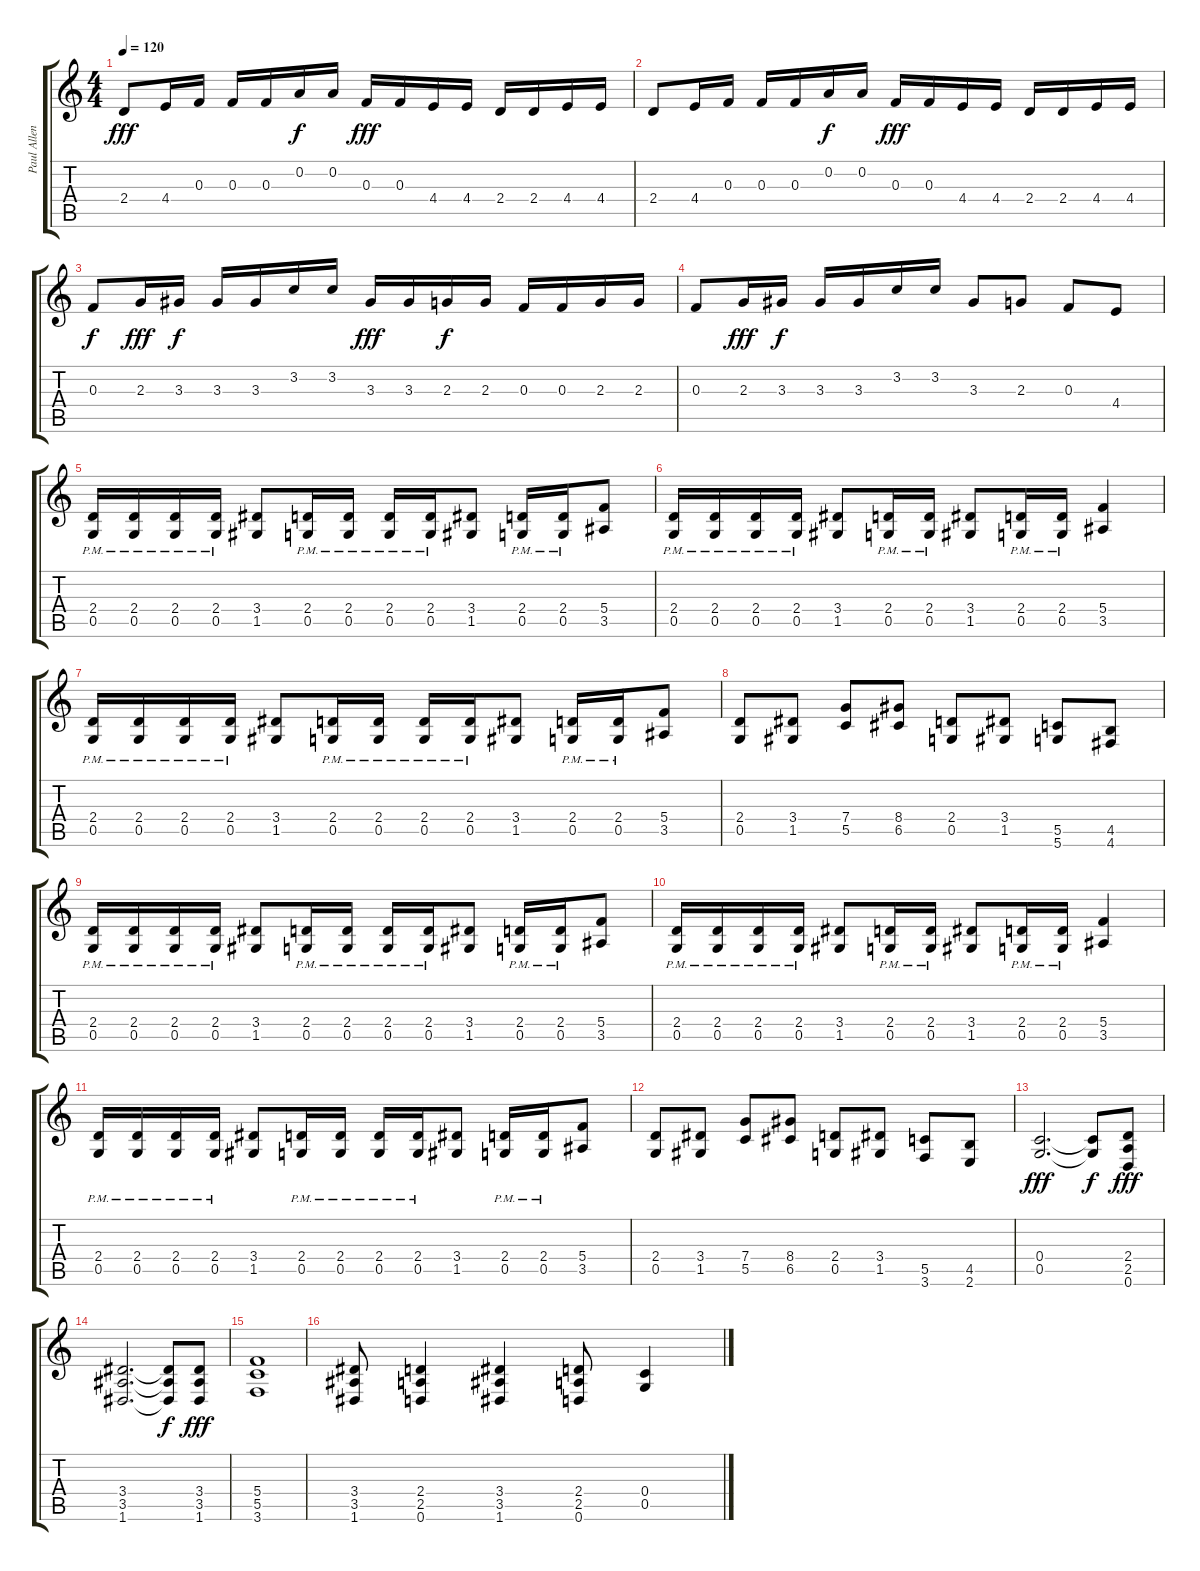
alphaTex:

\track ("Paul Allender" "Paul Allen") {instrument distortionguitar}
\staff {score tabs}
\tuning (D4 A3 F3 C3 G2 D2) {hide}
\ts (4 4)
\tempo 120
\clef g2
\ks c
2.4.8{dy fff} 4.4.16 0.3.16 0.3.16 0.3.16 0.2.16{dy f} 0.2.16 0.3.16{dy fff} 0.3.16 4.4.16 4.4.16 2.4.16 2.4.16 4.4.16 4.4.16 |
2.4.8 4.4.16 0.3.16 0.3.16 0.3.16 0.2.16{dy f} 0.2.16 0.3.16{dy fff} 0.3.16 4.4.16 4.4.16 2.4.16 2.4.16 4.4.16 4.4.16 |
0.3.8{dy f} 2.3.16{dy fff} 3.3.16{dy f} 3.3.16 3.3.16 3.2.16 3.2.16 3.3.16{dy fff} 3.3.16 2.3.16{dy f} 2.3.16 0.3.16 0.3.16 2.3.16 2.3.16 |
0.3.8 2.3.16{dy fff} 3.3.16{dy f} 3.3.16 3.3.16 3.2.16 3.2.16 3.3.8 2.3.8 0.3.8 4.4.8 |
(2.4{pm} 0.5{pm}).16 (2.4{pm} 0.5{pm}).16 (2.4{pm} 0.5{pm}).16 (2.4{pm} 0.5{pm}).16 (3.4 1.5).8 (2.4{pm} 0.5{pm}).16 (2.4{pm} 0.5{pm}).16 (2.4{pm} 0.5{pm}).16 (2.4{pm} 0.5{pm}).16 (3.4 1.5).8 (2.4{pm} 0.5{pm}).16 (2.4{pm} 0.5{pm}).16 (5.4 3.5).8 |
(2.4{pm} 0.5{pm}).16 (2.4{pm} 0.5{pm}).16 (2.4{pm} 0.5{pm}).16 (2.4{pm} 0.5{pm}).16 (3.4 1.5).8 (2.4{pm} 0.5{pm}).16 (2.4{pm} 0.5{pm}).16 (3.4 1.5).8 (2.4{pm} 0.5{pm}).16 (2.4{pm} 0.5{pm}).16 (5.4 3.5).4 |
(2.4{pm} 0.5{pm}).16 (2.4{pm} 0.5{pm}).16 (2.4{pm} 0.5{pm}).16 (2.4{pm} 0.5{pm}).16 (3.4 1.5).8 (2.4{pm} 0.5{pm}).16 (2.4{pm} 0.5{pm}).16 (2.4{pm} 0.5{pm}).16 (2.4{pm} 0.5{pm}).16 (3.4 1.5).8 (2.4{pm} 0.5{pm}).16 (2.4{pm} 0.5{pm}).16 (5.4 3.5).8 |
(2.4 0.5).8 (3.4 1.5).8 (7.4 5.5).8 (8.4 6.5).8 (2.4 0.5).8 (3.4 1.5).8 (5.5 5.6).8 (4.5 4.6).8 |
(2.4{pm} 0.5{pm}).16 (2.4{pm} 0.5{pm}).16 (2.4{pm} 0.5{pm}).16 (2.4{pm} 0.5{pm}).16 (3.4 1.5).8 (2.4{pm} 0.5{pm}).16 (2.4{pm} 0.5{pm}).16 (2.4{pm} 0.5{pm}).16 (2.4{pm} 0.5{pm}).16 (3.4 1.5).8 (2.4{pm} 0.5{pm}).16 (2.4{pm} 0.5{pm}).16 (5.4 3.5).8 |
(2.4{pm} 0.5{pm}).16 (2.4{pm} 0.5{pm}).16 (2.4{pm} 0.5{pm}).16 (2.4{pm} 0.5{pm}).16 (3.4 1.5).8 (2.4{pm} 0.5{pm}).16 (2.4{pm} 0.5{pm}).16 (3.4 1.5).8 (2.4{pm} 0.5{pm}).16 (2.4{pm} 0.5{pm}).16 (5.4 3.5).4 |
(2.4{pm} 0.5{pm}).16 (2.4{pm} 0.5{pm}).16 (2.4{pm} 0.5{pm}).16 (2.4{pm} 0.5{pm}).16 (3.4 1.5).8 (2.4{pm} 0.5{pm}).16 (2.4{pm} 0.5{pm}).16 (2.4{pm} 0.5{pm}).16 (2.4{pm} 0.5{pm}).16 (3.4 1.5).8 (2.4{pm} 0.5{pm}).16 (2.4{pm} 0.5{pm}).16 (5.4 3.5).8 |
(2.4 0.5).8 (3.4 1.5).8 (7.4 5.5).8 (8.4 6.5).8 (2.4 0.5).8 (3.4 1.5).8 (5.5 3.6).8 (4.5 2.6).8 |
(0.4 0.5).2{d dy fff} (0.4{t} 0.5{t}).8{dy f} (2.4 2.5 0.6).8{dy fff} |
(3.4 3.5 1.6).2{d} (3.4{t} 3.5{t} 1.6{t}).8{dy f} (3.4 3.5 1.6).8{dy fff} |
(5.4 5.5 3.6).1 |
(3.4 3.5 1.6).8 (2.4 2.5 0.6).4 (3.4 3.5 1.6).4 (2.4 2.5 0.6).8 (0.4 0.5).4
